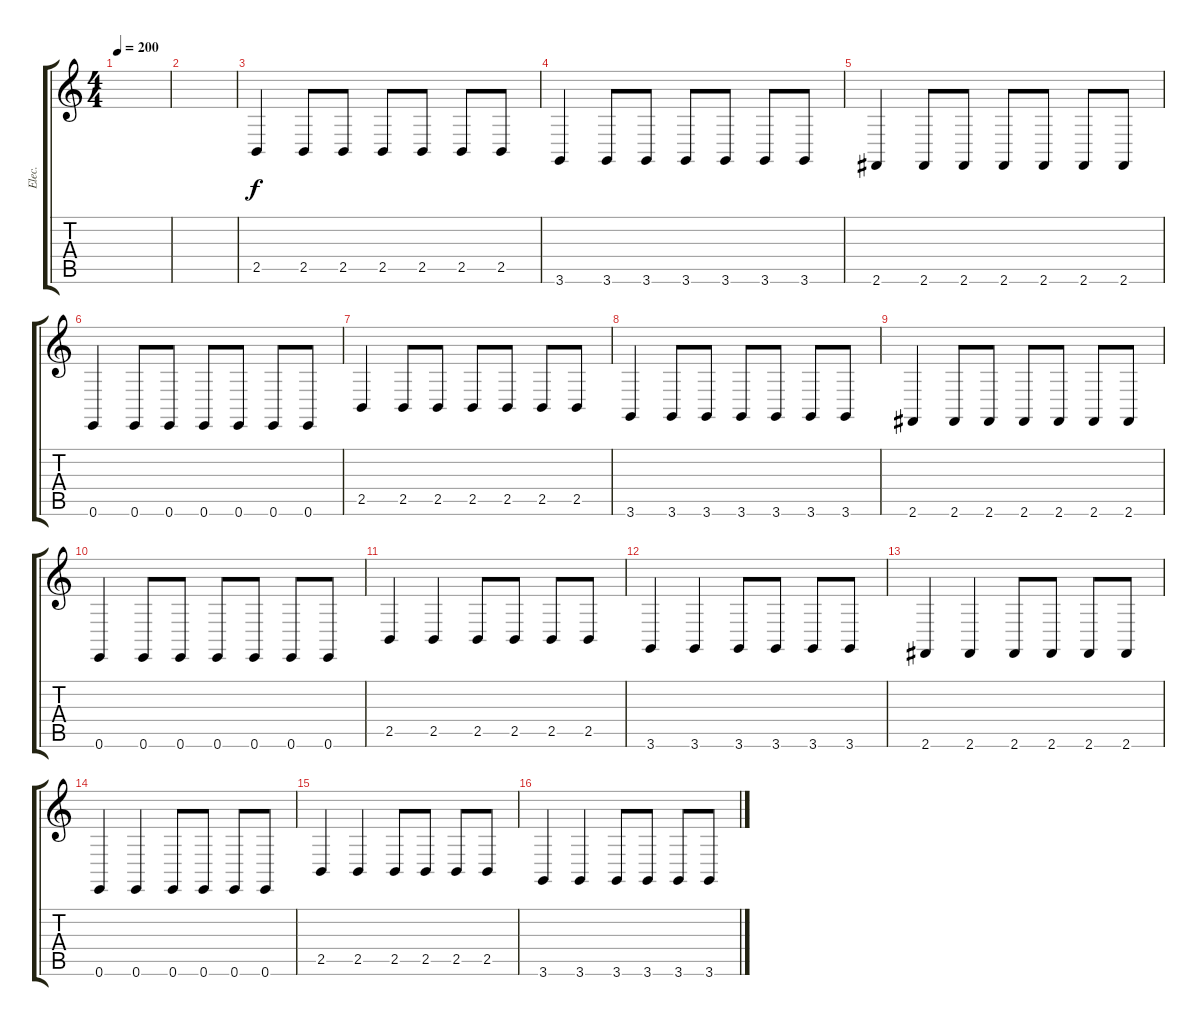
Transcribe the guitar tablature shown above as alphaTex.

\track ("Elec." "Elec.") {instrument pad4choir}
\staff {score tabs}
\tuning (E4 B3 G3 D3 A2 E2) {hide}
\ts (4 4)
\tempo 200
\clef g2
\ks c
|
|
2.5.4 2.5.8 2.5.8 2.5.8 2.5.8 2.5.8 2.5.8 |
3.6.4 3.6.8 3.6.8 3.6.8 3.6.8 3.6.8 3.6.8 |
2.6.4 2.6.8 2.6.8 2.6.8 2.6.8 2.6.8 2.6.8 |
0.6.4 0.6.8 0.6.8 0.6.8 0.6.8 0.6.8 0.6.8 |
2.5.4 2.5.8 2.5.8 2.5.8 2.5.8 2.5.8 2.5.8 |
3.6.4 3.6.8 3.6.8 3.6.8 3.6.8 3.6.8 3.6.8 |
2.6.4 2.6.8 2.6.8 2.6.8 2.6.8 2.6.8 2.6.8 |
0.6.4 0.6.8 0.6.8 0.6.8 0.6.8 0.6.8 0.6.8 |
2.5.4 2.5.4 2.5.8 2.5.8 2.5.8 2.5.8 |
3.6.4 3.6.4 3.6.8 3.6.8 3.6.8 3.6.8 |
2.6.4 2.6.4 2.6.8 2.6.8 2.6.8 2.6.8 |
0.6.4 0.6.4 0.6.8 0.6.8 0.6.8 0.6.8 |
2.5.4 2.5.4 2.5.8 2.5.8 2.5.8 2.5.8 |
3.6.4 3.6.4 3.6.8 3.6.8 3.6.8 3.6.8
